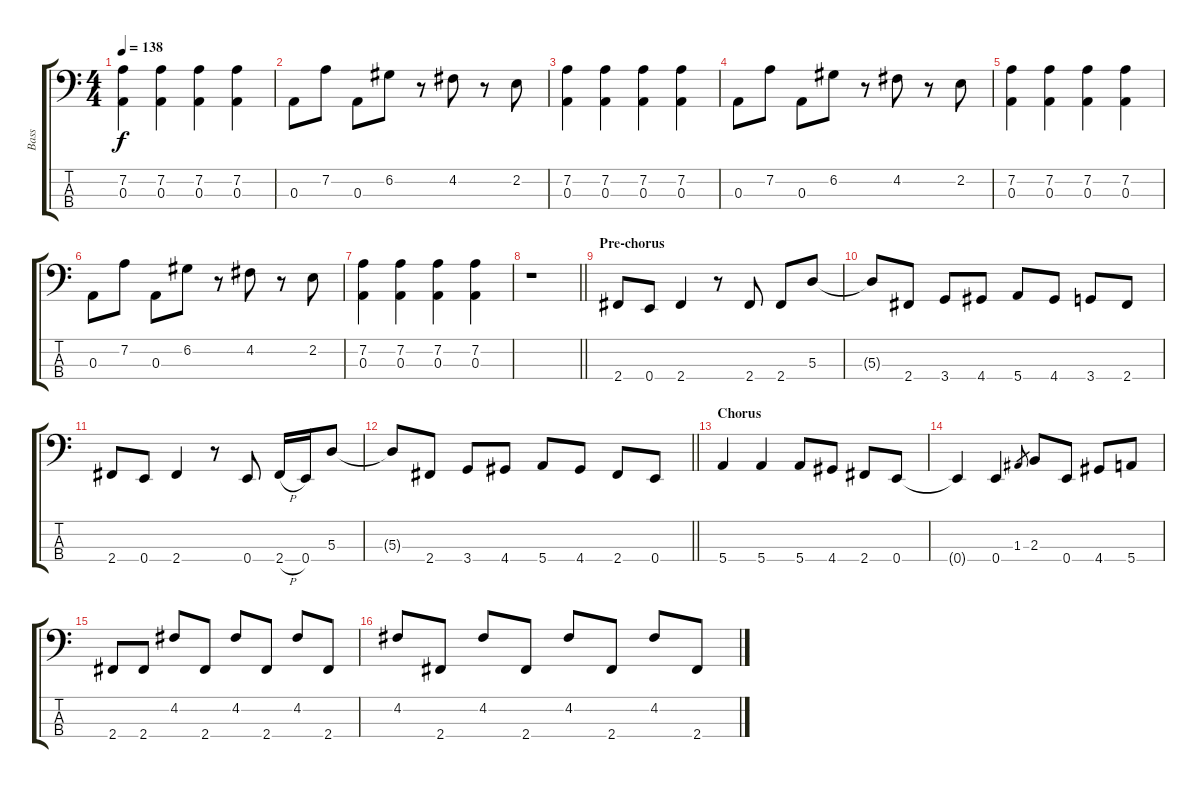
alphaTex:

\track ("Bass" "Bass") {instrument electricbassfinger}
\staff {score tabs}
\tuning (G2 D2 A1 E1) {hide}
\ts (4 4)
\tempo 138
\clef f4
\ks c
(7.2 0.3).4{dy f} (7.2 0.3).4 (7.2 0.3).4 (7.2 0.3).4 |
0.3.8 7.2.8 0.3.8 6.2.8 r.8 4.2.8 r.8 2.2.8 |
(7.2 0.3).4 (7.2 0.3).4 (7.2 0.3).4 (7.2 0.3).4 |
0.3.8 7.2.8 0.3.8 6.2.8 r.8 4.2.8 r.8 2.2.8 |
(7.2 0.3).4 (7.2 0.3).4 (7.2 0.3).4 (7.2 0.3).4 |
0.3.8 7.2.8 0.3.8 6.2.8 r.8 4.2.8 r.8 2.2.8 |
(7.2 0.3).4 (7.2 0.3).4 (7.2 0.3).4 (7.2 0.3).4 |
\barLineRight lightlight
r.1 |
\section ("" "Pre-chorus")
2.4.8 0.4.8 2.4.4 r.8 2.4.8 2.4.8 5.3.8 |
5.3{t}.8 2.4.8 3.4.8 4.4.8 5.4.8 4.4.8 3.4.8 2.4.8 |
2.4.8 0.4.8 2.4.4 r.8 0.4.8 2.4{h}.16 0.4.16 5.3.8 |
\barLineRight lightlight
5.3{t}.8 2.4.8 3.4.8 4.4.8 5.4.8 4.4.8 2.4.8 0.4.8 |
\section ("" "Chorus")
5.4.4 5.4.4 5.4.8 4.4.8 2.4.8 0.4.8 |
0.4{t}.4 0.4.4 1.3.8{gr} 2.3.8 0.4.8 4.4.8 5.4.8 |
2.4.8 2.4.8 4.2.8 2.4.8 4.2.8 2.4.8 4.2.8 2.4.8 |
4.2.8 2.4.8 4.2.8 2.4.8 4.2.8 2.4.8 4.2.8 2.4.8
